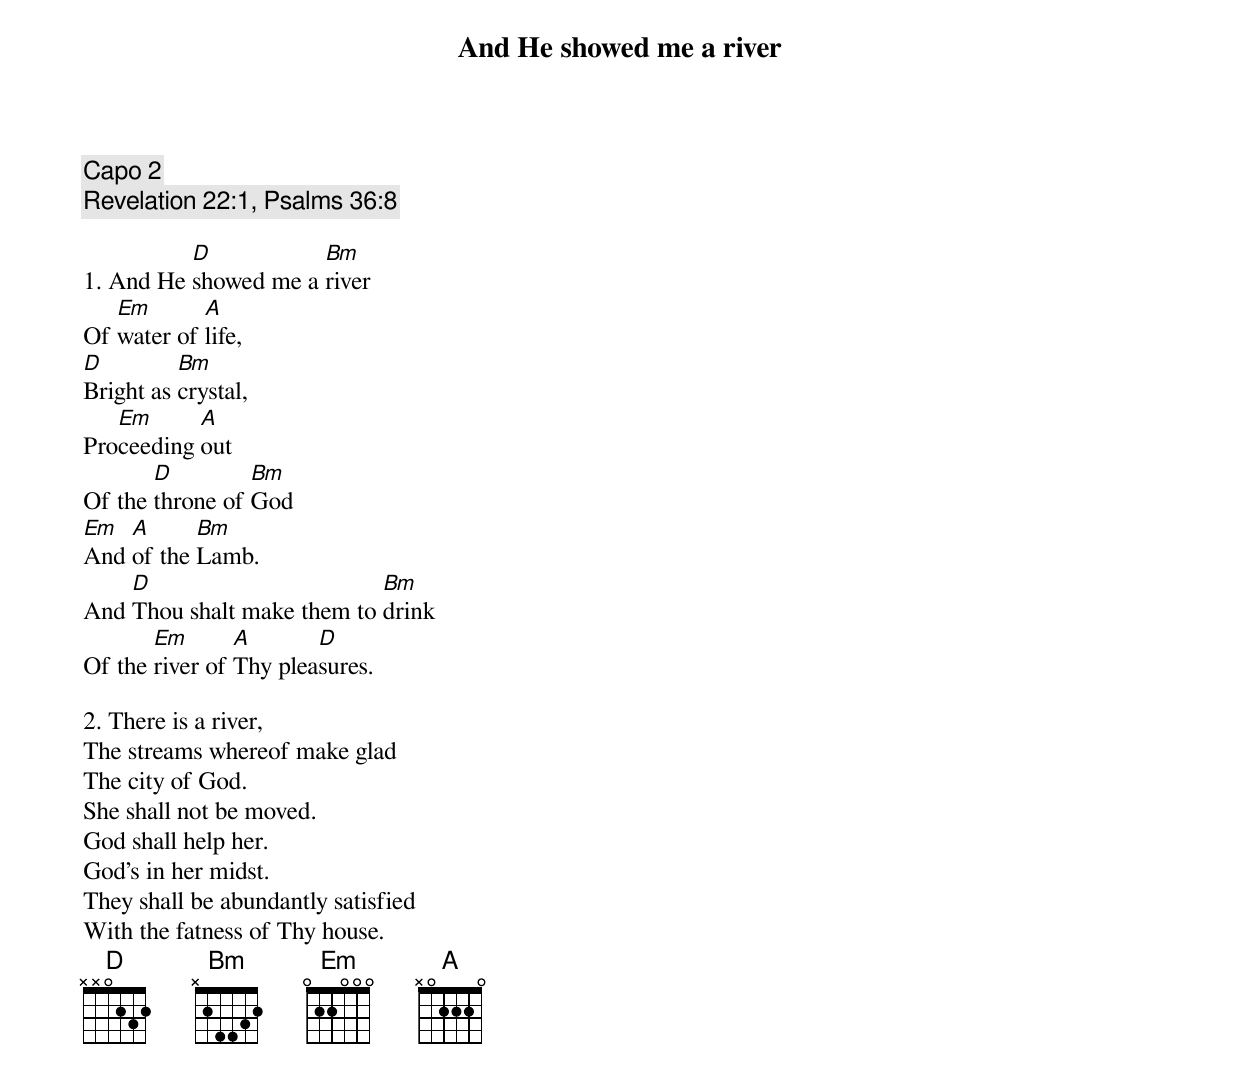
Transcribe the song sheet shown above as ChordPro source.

{t:And He showed me a river}
{c: Capo 2}
{c: Revelation 22:1, Psalms 36:8}

1. And He [D]showed me a [Bm]river
Of [Em]water of [A]life,
[D]Bright as [Bm]crystal,
Pro[Em]ceeding [A]out
Of the [D]throne of [Bm]God
[Em]And [A]of the [Bm]Lamb.
And [D]Thou shalt make them to [Bm]drink
Of the [Em]river of [A]Thy plea[D]sures.

2. There is a river,
The streams whereof make glad
The city of God.
She shall not be moved.
God shall help her.
God's in her midst.
They shall be abundantly satisfied
With the fatness of Thy house.
